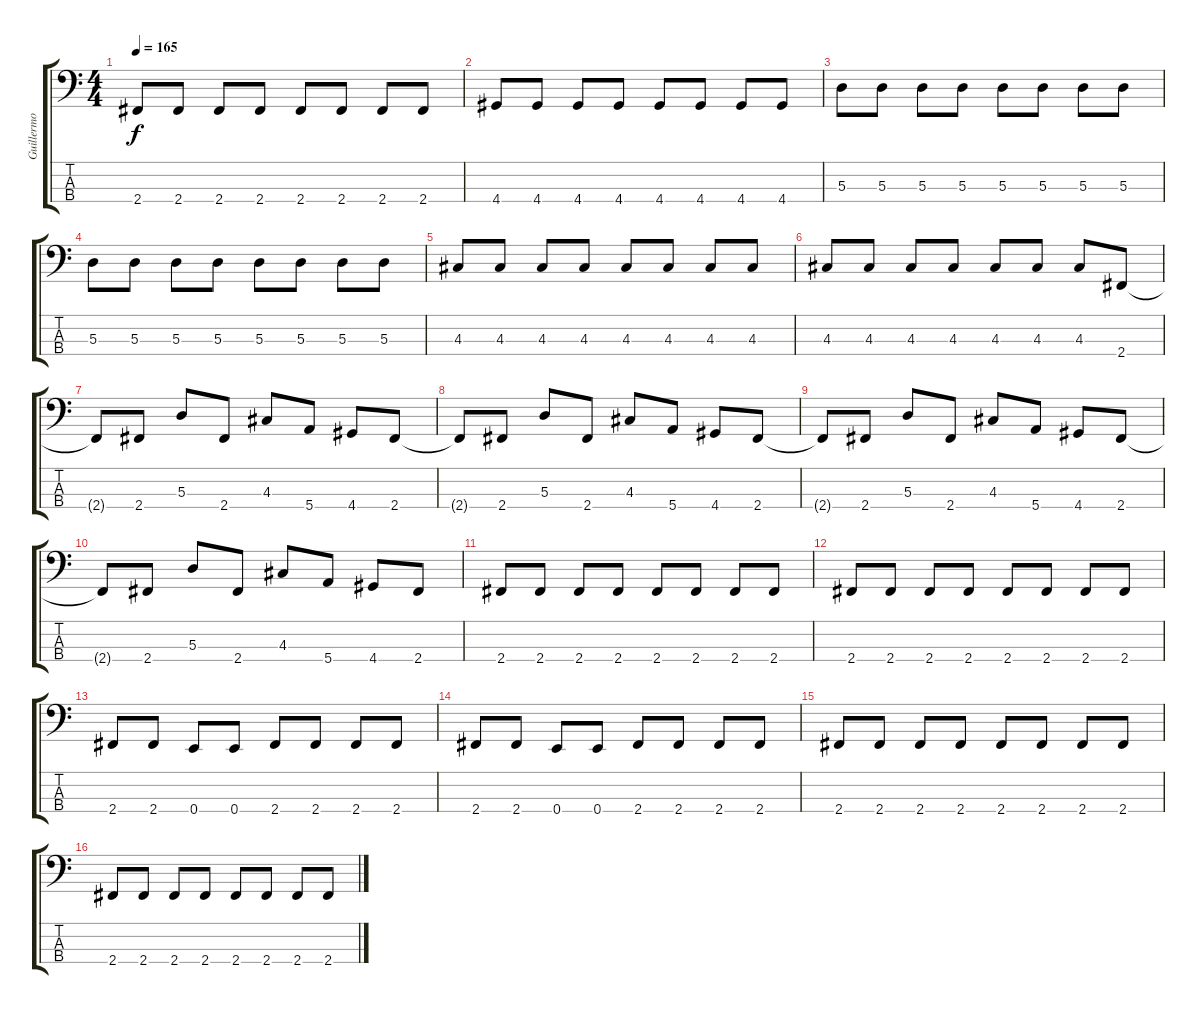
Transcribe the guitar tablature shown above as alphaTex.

\track ("Guillermo Sánchez" "Guillermo ") {instrument electricbasspick}
\staff {score tabs}
\tuning (G2 D2 A1 E1) {hide}
\ts (4 4)
\tempo 165
\clef f4
\ks c
2.4.8{dy f} 2.4.8 2.4.8 2.4.8 2.4.8 2.4.8 2.4.8 2.4.8 |
4.4.8 4.4.8 4.4.8 4.4.8 4.4.8 4.4.8 4.4.8 4.4.8 |
5.3.8 5.3.8 5.3.8 5.3.8 5.3.8 5.3.8 5.3.8 5.3.8 |
5.3.8 5.3.8 5.3.8 5.3.8 5.3.8 5.3.8 5.3.8 5.3.8 |
4.3.8 4.3.8 4.3.8 4.3.8 4.3.8 4.3.8 4.3.8 4.3.8 |
4.3.8 4.3.8 4.3.8 4.3.8 4.3.8 4.3.8 4.3.8 2.4.8 |
2.4{t}.8 2.4.8 5.3.8 2.4.8 4.3.8 5.4.8 4.4.8 2.4.8 |
2.4{t}.8 2.4.8 5.3.8 2.4.8 4.3.8 5.4.8 4.4.8 2.4.8 |
2.4{t}.8 2.4.8 5.3.8 2.4.8 4.3.8 5.4.8 4.4.8 2.4.8 |
2.4{t}.8 2.4.8 5.3.8 2.4.8 4.3.8 5.4.8 4.4.8 2.4.8 |
2.4.8 2.4.8 2.4.8 2.4.8 2.4.8 2.4.8 2.4.8 2.4.8 |
2.4.8 2.4.8 2.4.8 2.4.8 2.4.8 2.4.8 2.4.8 2.4.8 |
2.4.8 2.4.8 0.4.8 0.4.8 2.4.8 2.4.8 2.4.8 2.4.8 |
2.4.8 2.4.8 0.4.8 0.4.8 2.4.8 2.4.8 2.4.8 2.4.8 |
2.4.8 2.4.8 2.4.8 2.4.8 2.4.8 2.4.8 2.4.8 2.4.8 |
2.4.8 2.4.8 2.4.8 2.4.8 2.4.8 2.4.8 2.4.8 2.4.8
